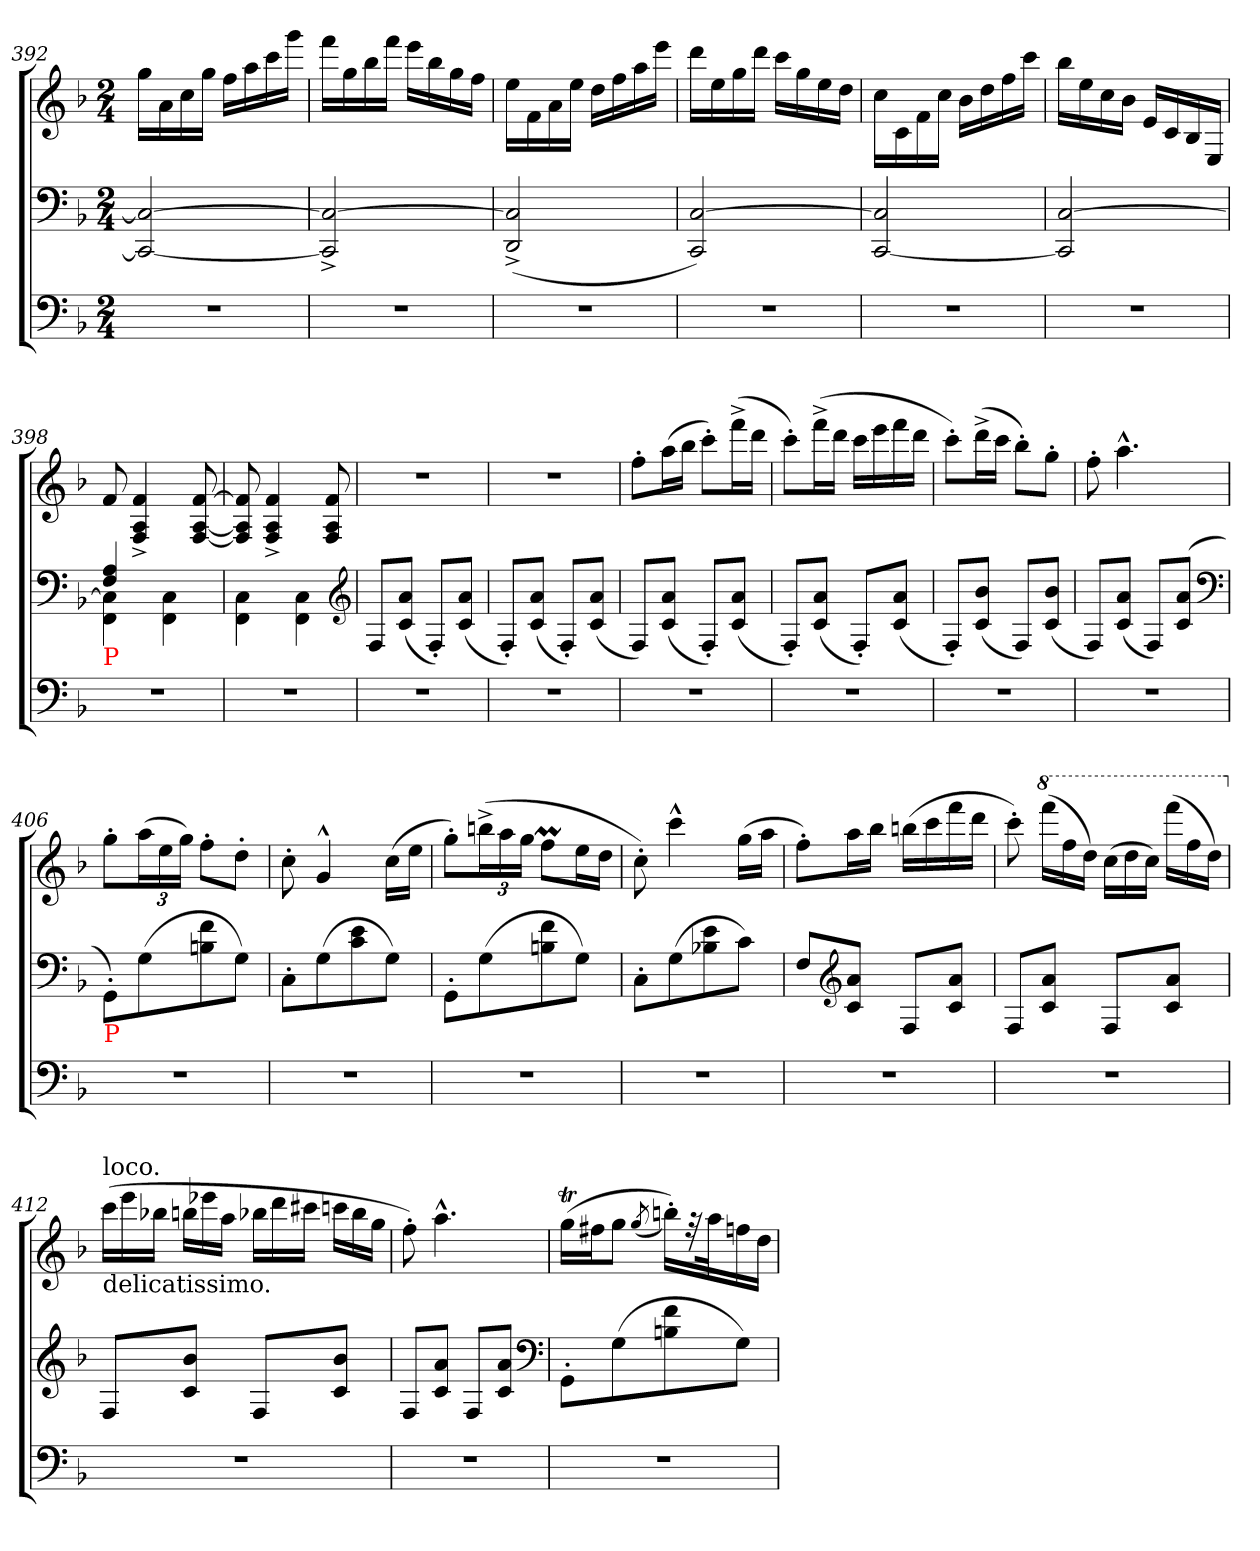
**kern	**kern	**kern
*part2	*part1	*part1
*staff3	*staff2	*staff1
*clefF4	*clefF4	*clefG2
*k[b-]	*k[b-]	*k[b-]
*F:	*F:	*F:
*M2/4	*M2/4	*M2/4
=392	=392	=392
2r	2C_ 2CC_	16ggLL
.	.	16a
.	.	16cc
.	.	16ggJJ
.	.	16ffLL
.	.	16aa
.	.	16ccc
.	.	16gggJJ
=393	=393	=393
2r	2C_^> 2CC]^>	16fffLL
.	.	16gg
.	.	16bb-
.	.	16fffJJ
.	.	16eeeLL
.	.	16bb-
.	.	16gg
.	.	16ffJJ
=394	=394	=394
2r	(2C]^> 2DD^>	16eeLL
.	.	16f
.	.	16a
.	.	16eeJJ
.	.	16ddLL
.	.	16ff
.	.	16aa
.	.	16eeeJJ
=395	=395	=395
2r	[2C 2CC)	16dddLL
.	.	16ee
.	.	16gg
.	.	16dddJJ
.	.	16cccLL
.	.	16gg
.	.	16ee
.	.	16ddJJ
=396	=396	=396
2r	2C] [2CC	16cc\LL
.	.	16c\
.	.	16f\
.	.	16cc\JJ
.	.	16b-LL
.	.	16dd
.	.	16ff
.	.	16cccJJ
=397	=397	=397
2r	[2C 2CC]	16bb-LL
.	.	16ee
.	.	16cc
.	.	16b-JJ
.	.	16eLL
.	.	16c
.	.	16B-
.	.	16E/JJ
=398	=398	=398
*	*^	*
!	!LO:TX:b:color=red:t=P	!	!
2r	4A 4F	4C] 4FF	8f!
.	.	.	4f!^>/ 4A!^>/ 4F!^>/
.	4ryy	4C!\ 4FF!\	.
.	.	.	[8f!/ [8A!/ [8F!/
*	*v	*v	*
=399	=399	=399
2r	4C!\ 4FF!\	8f!]/ 8A!]/ 8F!]/
.	.	4f!^>/ 4A!^>/ 4F!^>/
.	4C!\ 4FF!\	.
.	.	8f!/ 8A!/ 8F!/
*	*clefG2	*
=400	=400	=400
2r	8FL	2rdd
.	(8a 8cJ	.
.	8F'<L)	.
.	(8a 8cJ	.
=401	=401	=401
2r	8F'<L)	2rdd
.	(8a 8cJ	.
.	8F'<L)	.
.	(8a 8cJ	.
=402	=402	=402
2r	8FL)	8ff'>L
.	(8a 8cJ	(16aaL
.	.	16bb-JJ
.	8F'<L)	8ccc'>L)
.	(8a 8cJ	(16fff^<L
.	.	16dddJJ
=403	=403	=403
2r	8F'<L)	8ccc'>L)
.	(8a 8cJ	(16fff^<L
.	.	16dddJJ
.	8F'<L)	16cccLL
.	.	16eee
.	(8a 8cJ	16fff
.	.	16dddJJ
=404	=404	=404
2r	8F'<L)	8ccc'>L)
.	(8b- 8cJ	(16ddd^<L
.	.	16cccJJ
.	8FL)	8bb-'>L)
.	(8b- 8cJ	8gg'>J
=405	=405	=405
2r	8FL)	8ff'>
.	(8a 8cJ	4.aa^^>
.	8FL)	.
.	(<8a 8cJ	.
*	*clefF4	*
=406	=406	=406
!	!LO:TX:b:color=red:t=P	!
2r	8GG'>L)	8gg'>L
*	*	*Xbrackettup
.	(8G	(24aaL
.	.	24ee
.	.	24ggJJ)
.	8f 8Bn	8ff'>L
.	8GJ)	8dd'>J
=407	=407	=407
2r	8C'>L	8cc'>
.	(8G	4g^^>
.	8e 8c	.
.	8GJ)	(16ccLL
.	.	16eeJJ
=408	=408	=408
2r	8GG'>L	8gg'>L)
.	(8G	(24bbn^<L
.	.	24aa
.	.	24ggJJ
.	8f 8Bn	8ffML
.	8GJ)	16eeL
.	.	16ddJJ
=409	=409	=409
2r	8C'>L	8cc'>)
.	(8G	4ccc^^>
.	8e 8B-X	.
.	8cJ)	(16ggLL
.	.	16aaJJ
=410	=410	=410
2r	8FL	8ff'>L)
*	*clefG2	*
.	8a 8cJ	16aaL
.	.	16bb-JJ
.	8FL	(16bbnLL
.	.	16ccc
.	8a 8cJ	16fff
.	.	16dddJJ
=411	=411	=411
2r	8FL	8ccc'>)
*	*	*8va
*	*	*Xtuplet
.	8a 8cJ	(24ffffLL
.	.	24fff
.	.	24dddJJ)
.	8FL	(24cccLL
.	.	24ddd
.	.	24cccJJ)
.	8a 8cJ	(24ffffLL
.	.	24fff
.	.	24dddJJ)
=412	=412	=412
*	*	*X8va
!	!	!LO:TX:a:t=loco.
!	!	!LO:TX:b:t=delicatissimo.
2r	8FL	(24cccLL
.	.	24eee
.	.	24bb-XJJ
.	8b- 8cJ	24bbnLL
.	.	24eee-X
.	.	24aaJJ
.	8FL	24bb-XLL
.	.	24ddd
.	.	24ccc#XJJ
.	8b- 8cJ	24cccnLL
.	.	24bb-
.	.	24ggJJ
=413	=413	=413
2r	8FL	8ff'>)
.	8a 8cJ	4.aa^^>
.	8FL	.
.	8a 8cJ	.
*	*clefF4	*
=414	=414	=414
2r	8GG'>L	(16ggTLL
.	.	16ff#XJ
.	(8G	8ggJ
.	.	(8qgg/
.	8f 8Bn	16bbn'>LL))
.	.	32rff
.	.	32aak
.	8GJ)	16ff
.	.	16ddJJ
=	=	=
*-	*-	*-
